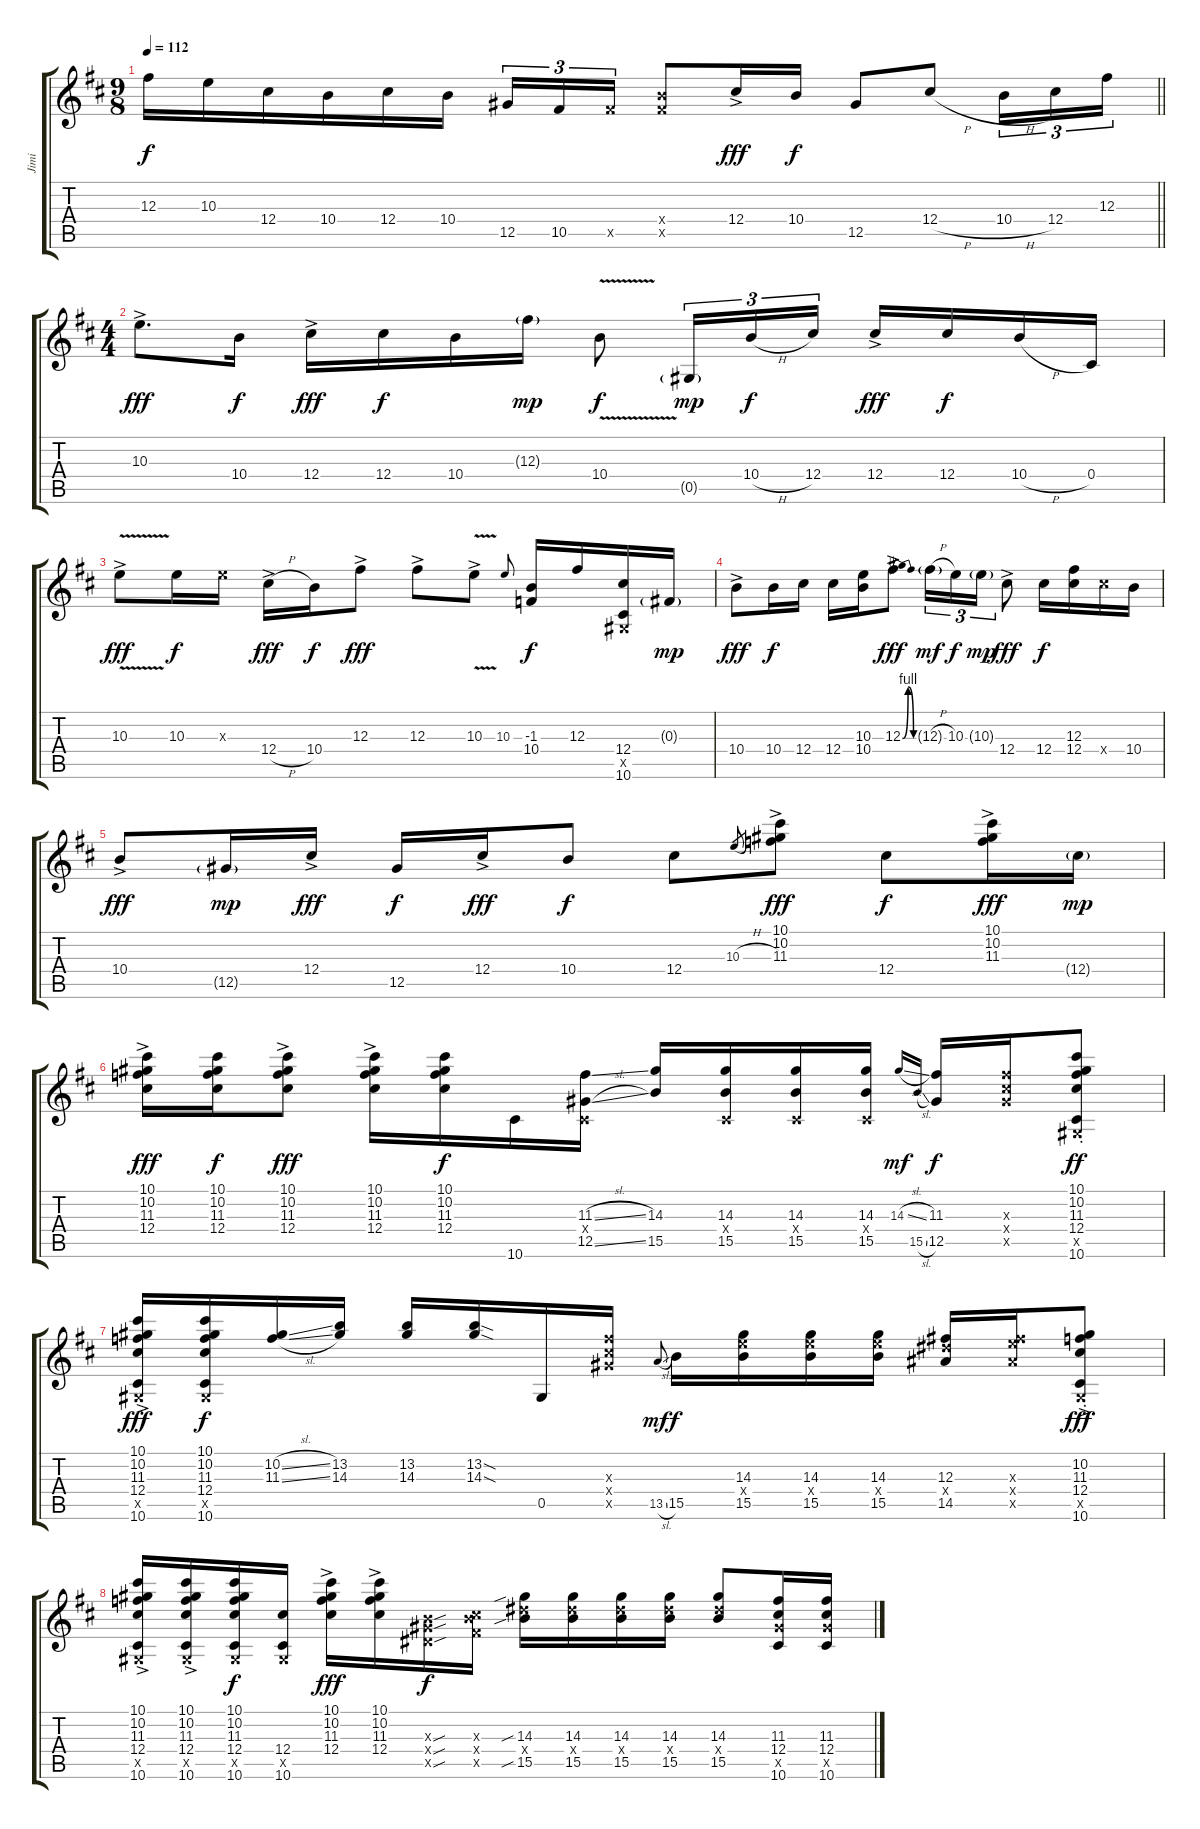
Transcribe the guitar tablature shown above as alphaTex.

\track ("Jimi" "Jimi") {instrument distortionguitar}
\staff {score tabs}
\tuning (Eb4 Bb3 Gb3 Db3 Ab2 Eb2) {hide}
\ts (9 8)
\tempo 112
\clef g2
\barLineRight lightlight
\ks d
12.3.16{dy f} 10.3.16 12.4.16 10.4.16 12.4.16 10.4.16 12.5.16{tu (3 2)} 10.5.16{tu (3 2)} 10.5{x}.16{tu (3 2)} (10.4{x} 10.5{x}).8 12.4{ac}.16{dy fff} 10.4.16{dy f} 12.5.8 12.4{h}.8 10.4{h}.16{tu (3 2)} 12.4.16{tu (3 2)} 12.3.16{tu (3 2)} |
\ts (4 4)
10.3{ac}.8{d dy fff} 10.4.16{dy f} 12.4{ac}.16{dy fff} 12.4.16{dy f} 10.4.16 12.3{g}.16{dy mp} 10.4{v}.8{dy f} 0.5{g}.16{tu (3 2) dy mp} 10.4{h}.16{tu (3 2) dy f} 12.4.16{tu (3 2)} 12.4{ac}.16{dy fff} 12.4.16{dy f} 10.4{h}.16 0.4.16 |
10.3{v ac}.8{dy fff} 10.3.16{dy f} 10.3{x}.16 12.4{h ac}.16{dy fff} 10.4.16{dy f} 12.3{ac}.8{dy fff} 12.3{ac}.8 10.3{v ac}.8 10.3.8{gr onbeat} (-1.3 10.4).16{dy f} 12.3.16 (12.4 0.5{x} 10.6).16 0.3{g}.16{dy mp} |
10.4{ac}.8{dy fff} 10.4.16{dy f} 12.4.16 12.4.16 (10.3 10.4).16 12.3{be (bendrelease 0 0 15 4 30 4 60 0) ac}.8{dy fff} 12.3{h g}.16{tu (3 2) dy mf} 10.3.16{tu (3 2) dy f} 10.3{g}.16{tu (3 2) dy mp} 12.4{ac}.8{dy fff} 12.4.16{dy f} (12.3 12.4).16 12.4{x}.16 10.4.16 |
10.4{ac}.8{dy fff} 12.5{g}.16{dy mp} 12.4{ac}.16{dy fff} 12.5.16{dy f} 12.4{ac}.16{dy fff} 10.4.8{dy f} 12.4.8 10.3{h}.8{gr} (10.1{ac} 10.2{ac} 11.3{ac}).8{dy fff} 12.4.8{dy f} (10.1{ac} 10.2{ac} 11.3{ac}).16{dy fff} 12.4{g}.16{dy mp} |
(10.1{ac} 10.2{ac} 11.3{ac} 12.4{ac}).16{dy fff} (10.1 10.2 11.3 12.4).16{dy f} (10.1{ac} 10.2{ac} 11.3{ac} 12.4{ac}).8{dy fff} (10.1{ac} 10.2{ac} 11.3{ac} 12.4{ac}).16 (10.1 10.2 11.3 12.4).16{dy f} 10.6.16 (11.3{sl} 0.4{x} 12.5{sl}).16 (14.3 15.5).16 (14.3 0.4{x} 15.5).16 (14.3 0.4{x} 15.5).16 (14.3 0.4{x} 15.5).16 14.3{sl}.16{gr onbeat dy mf} 15.5{sl}.16{gr onbeat} (11.3 12.5).16{dy f} (11.3{x} 12.4{x} 12.5{x}).16 (10.1{st} 10.2{st} 11.3{st} 12.4{st} 0.5{x} 10.6{st}).8{dy ff} |
(10.1{ac} 10.2{ac} 11.3{ac} 12.4{ac} 0.5{ac x} 10.6{ac}).16{dy fff} (10.1 10.2 11.3 12.4 0.5{x} 10.6).16{dy f} (10.2{sl} 11.3{sl}).16 (13.2 14.3).16 (13.2 14.3).16 (13.2{sod} 14.3{sod}).16 0.5.16 (11.3{x} 12.4{x} 12.5{x}).16 13.5{sl}.8{gr onbeat dy mf} 15.5.16{dy f} (14.3 15.4{x} 15.5).16 (14.3 15.4{x} 15.5).16 (14.3 15.4{x} 15.5).16 (12.3 14.4{x} 14.5).16 (12.3{x} 15.4{x} 14.5{x}).16 (10.2{ac st} 11.3{ac st} 12.4{ac st} 0.5{ac x} 10.6{ac st}).8{dy fff} |
(10.1{ac} 10.2{ac} 11.3{ac} 12.4{ac} 0.5{ac x} 10.6{ac}).16 (10.1{ac} 10.2{ac} 11.3{ac} 12.4{ac} 0.5{ac x} 10.6{ac}).16 (10.1 10.2 11.3 12.4 0.5{x} 10.6).16{dy f} (12.4 0.5{x} 10.6).16 (10.1{ac} 10.2{ac} 11.3{ac} 12.4{ac}).16{dy fff} (10.1{ac} 10.2{ac} 11.3{ac} 12.4{ac}).16 (5.3{sou x} 7.4{sou x} 7.5{sou x}).16{dy f} (7.3{x} 10.4{x} 10.5{x}).16 (14.3{sib} 14.4{x} 15.5{sib}).16 (14.3 14.4{x} 15.5).16 (14.3 14.4{x} 15.5).16 (14.3 14.4{x} 15.5).16 (14.3 14.4{x} 15.5).8 (11.3 12.4 12.5{x} 10.6).16 (11.3 12.4 12.5{x} 10.6).16
